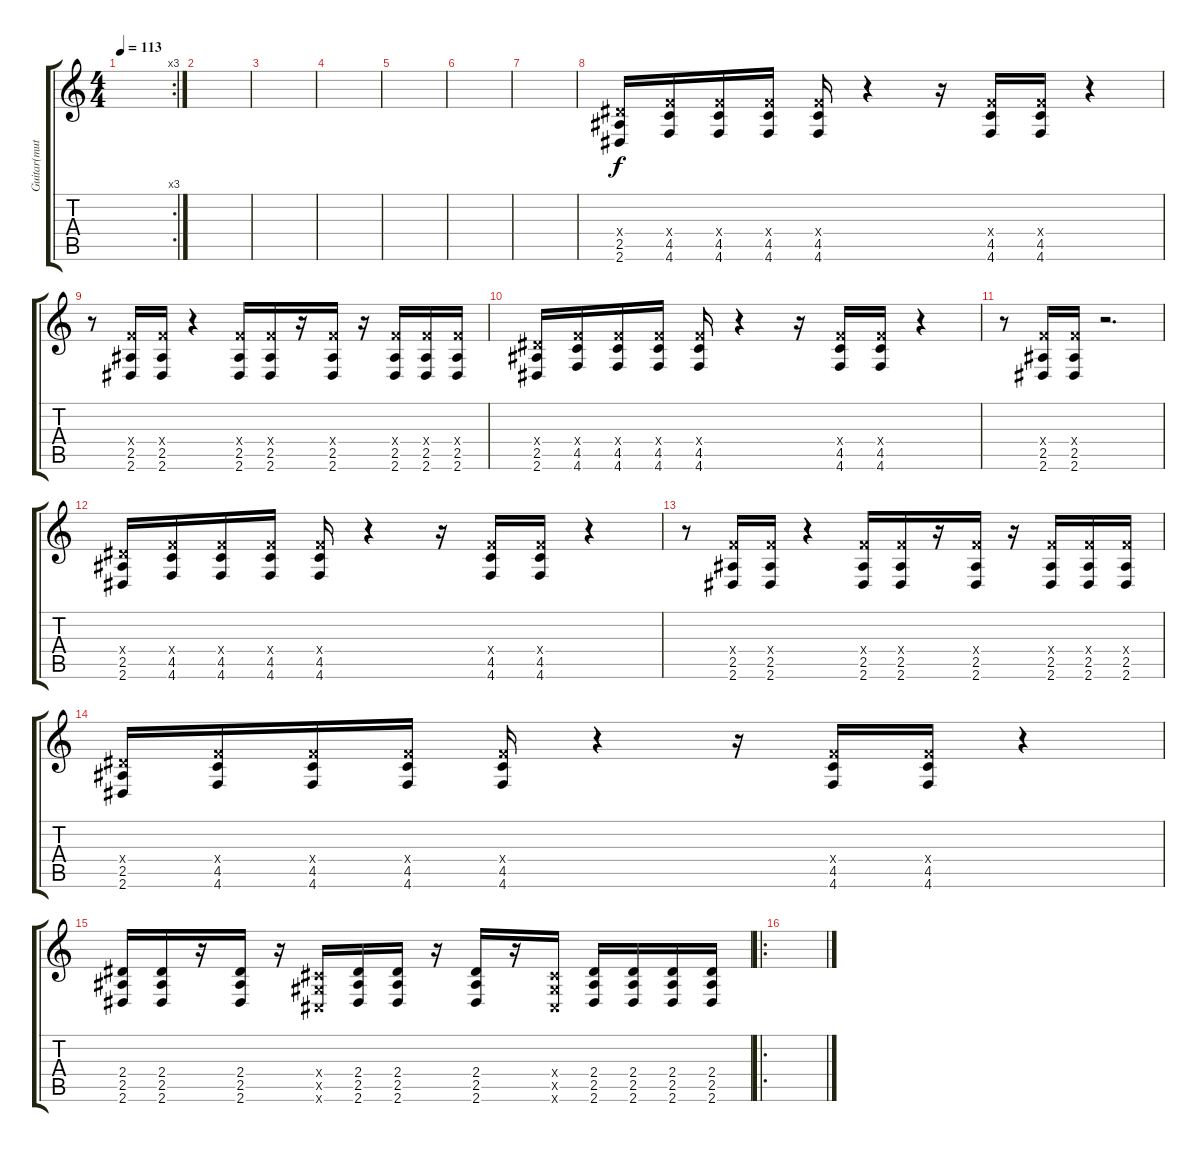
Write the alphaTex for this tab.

\track ("Guitar(mute)" "Guitar(mut") {instrument electricguitarmuted}
\staff {score tabs}
\tuning (Eb4 Bb3 Gb3 Db3 Ab2 Db2) {hide}
\rc 3
\ts (4 4)
\tempo 113
\clef g2
\ks c
|
|
|
|
|
|
|
(2.4{x} 2.5 2.6).16 (4.4{x} 4.5 4.6).16 (4.4{x} 4.5 4.6).16 (4.4{x} 4.5 4.6).16 (4.4{x} 4.5 4.6).16 r.4 r.16 (4.4{x} 4.5 4.6).16 (4.4{x} 4.5 4.6).16 r.4 |
r.8 (4.4{x} 2.5 2.6).16 (4.4{x} 2.5 2.6).16 r.4 (4.4{x} 2.5 2.6).16 (4.4{x} 2.5 2.6).16 r.16 (4.4{x} 2.5 2.6).16 r.16 (4.4{x} 2.5 2.6).16 (4.4{x} 2.5 2.6).16 (4.4{x} 2.5 2.6).16 |
(2.4{x} 2.5 2.6).16 (4.4{x} 4.5 4.6).16 (4.4{x} 4.5 4.6).16 (4.4{x} 4.5 4.6).16 (4.4{x} 4.5 4.6).16 r.4 r.16 (4.4{x} 4.5 4.6).16 (4.4{x} 4.5 4.6).16 r.4 |
r.8 (4.4{x} 2.5 2.6).16 (4.4{x} 2.5 2.6).16 r.2{d} |
(2.4{x} 2.5 2.6).16 (4.4{x} 4.5 4.6).16 (4.4{x} 4.5 4.6).16 (4.4{x} 4.5 4.6).16 (4.4{x} 4.5 4.6).16 r.4 r.16 (4.4{x} 4.5 4.6).16 (4.4{x} 4.5 4.6).16 r.4 |
r.8 (4.4{x} 2.5 2.6).16 (4.4{x} 2.5 2.6).16 r.4 (4.4{x} 2.5 2.6).16 (4.4{x} 2.5 2.6).16 r.16 (4.4{x} 2.5 2.6).16 r.16 (4.4{x} 2.5 2.6).16 (4.4{x} 2.5 2.6).16 (4.4{x} 2.5 2.6).16 |
(2.4{x} 2.5 2.6).16 (4.4{x} 4.5 4.6).16 (4.4{x} 4.5 4.6).16 (4.4{x} 4.5 4.6).16 (4.4{x} 4.5 4.6).16 r.4 r.16 (4.4{x} 4.5 4.6).16 (4.4{x} 4.5 4.6).16 r.4 |
(2.4 2.5 2.6).16{volume 13 instrument distortionguitar} (2.4 2.5 2.6).16 r.16 (2.4 2.5 2.6).16 r.16 (0.4{x} 0.5{x} 0.6{x}).16 (2.4 2.5 2.6).16 (2.4 2.5 2.6).16 r.16 (2.4 2.5 2.6).16 r.16 (0.4{x} 0.5{x} 0.6{x}).16 (2.4 2.5 2.6).16 (2.4 2.5 2.6).16 (2.4 2.5 2.6).16 (2.4 2.5 2.6).16 |
\ro
